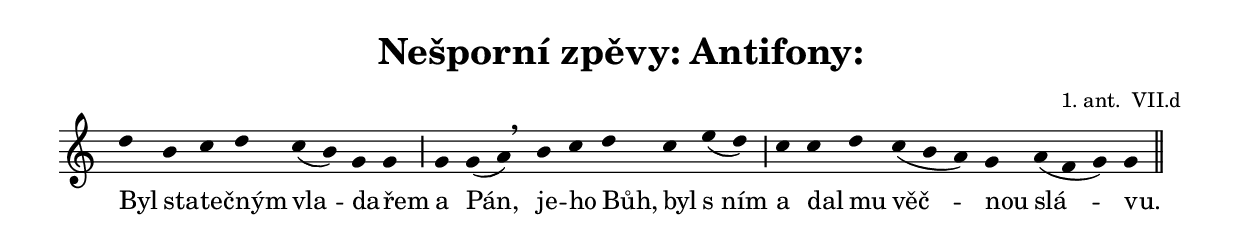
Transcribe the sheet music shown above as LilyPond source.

\version "2.15.37"

\header {
  title = "Nešporní zpěvy: Antifony:"
}

\include "spolecne_nespory.ly"
\include "../../dilyresponsorii.ly"

\score {
  \relative c'' {
    \choralniRezim
    d4 b c d c( b) g g \barMaior
    g g( a) \barMin b c d c e( d) \barMaior
    c c d c( b a) g a( f g) g \barFinalis
  }
  \addlyrics {
    Byl sta -- teč -- ným vla -- da -- řem
    a Pán, je -- ho Bůh, byl s_ním
    a dal mu věč -- nou slá -- vu.
  }
  \header {
    quid = "1. ant."
    modus = "VII"
    differentia = "d"
    psalmus = "Žalm 116-I"
    id = "vaclav-ant1"
    piece = \markup {\sestavTitulek}
  }
}
